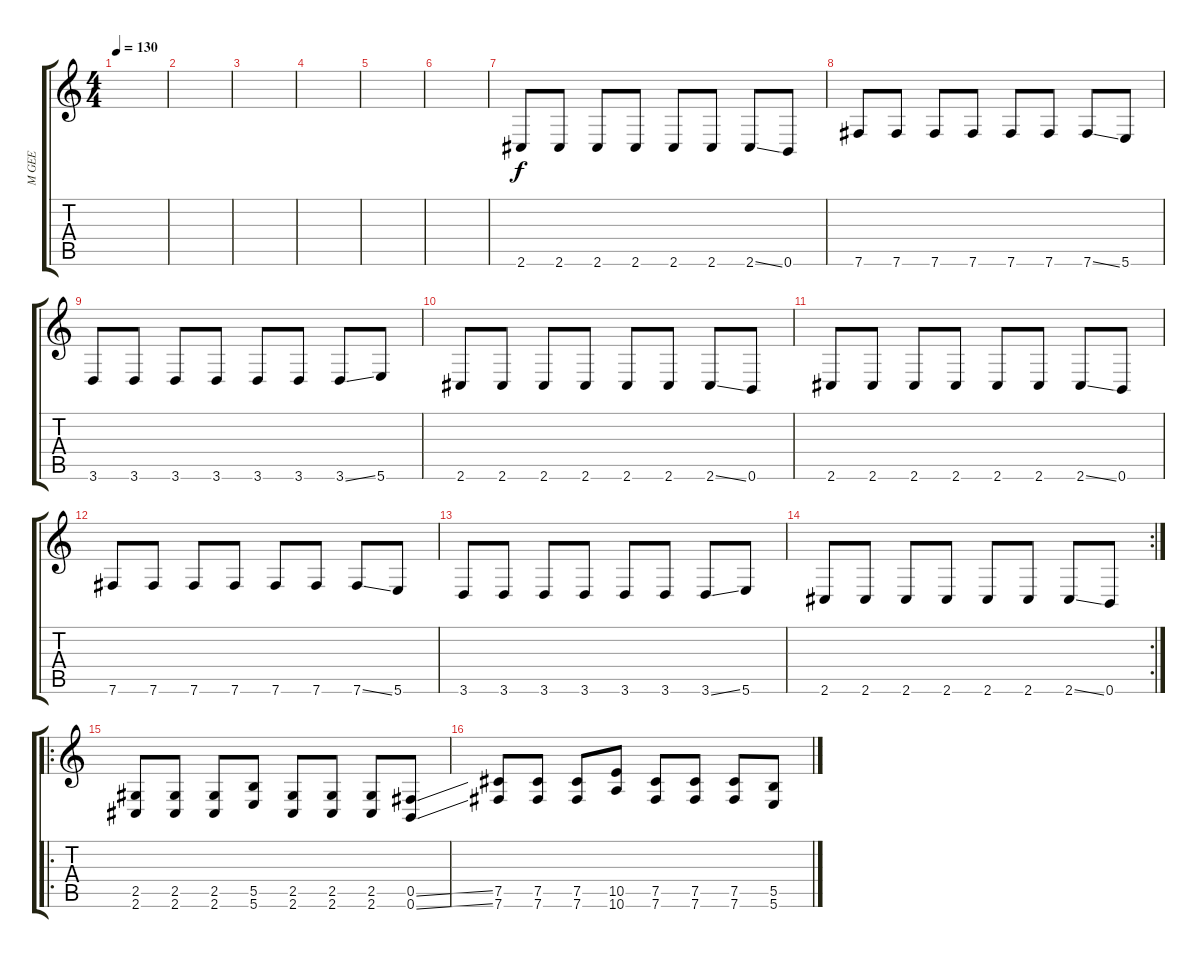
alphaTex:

\track ("M GEE" "M GEE") {instrument distortionguitar}
\staff {score tabs}
\tuning (Db4 Ab3 E3 B2 Gb2 B1) {hide}
\ts (4 4)
\tempo 130
\clef g2
\ks c
|
|
|
|
|
|
2.6.8{instrument electricguitarclean} 2.6.8 2.6.8 2.6.8 2.6.8 2.6.8 2.6{ss}.8 0.6.8 |
7.6.8 7.6.8 7.6.8 7.6.8 7.6.8 7.6.8 7.6{ss}.8 5.6.8 |
3.6.8 3.6.8 3.6.8 3.6.8 3.6.8 3.6.8 3.6{ss}.8 5.6.8 |
2.6.8 2.6.8 2.6.8 2.6.8 2.6.8 2.6.8 2.6{ss}.8 0.6.8 |
2.6.8 2.6.8 2.6.8 2.6.8 2.6.8 2.6.8 2.6{ss}.8 0.6.8 |
7.6.8 7.6.8 7.6.8 7.6.8 7.6.8 7.6.8 7.6{ss}.8 5.6.8 |
3.6.8 3.6.8 3.6.8 3.6.8 3.6.8 3.6.8 3.6{ss}.8 5.6.8 |
\rc 2
2.6.8 2.6.8 2.6.8 2.6.8 2.6.8 2.6.8 2.6{ss}.8 0.6.8 |
\ro
(2.5 2.6).8 (2.5 2.6).8 (2.5 2.6).8 (5.5 5.6).8 (2.5 2.6).8 (2.5 2.6).8 (2.5 2.6).8 (0.5{ss} 0.6{ss}).8 |
(7.5 7.6).8 (7.5 7.6).8 (7.5 7.6).8 (10.5 10.6).8 (7.5 7.6).8 (7.5 7.6).8 (7.5 7.6).8 (5.5{ss} 5.6{ss}).8
